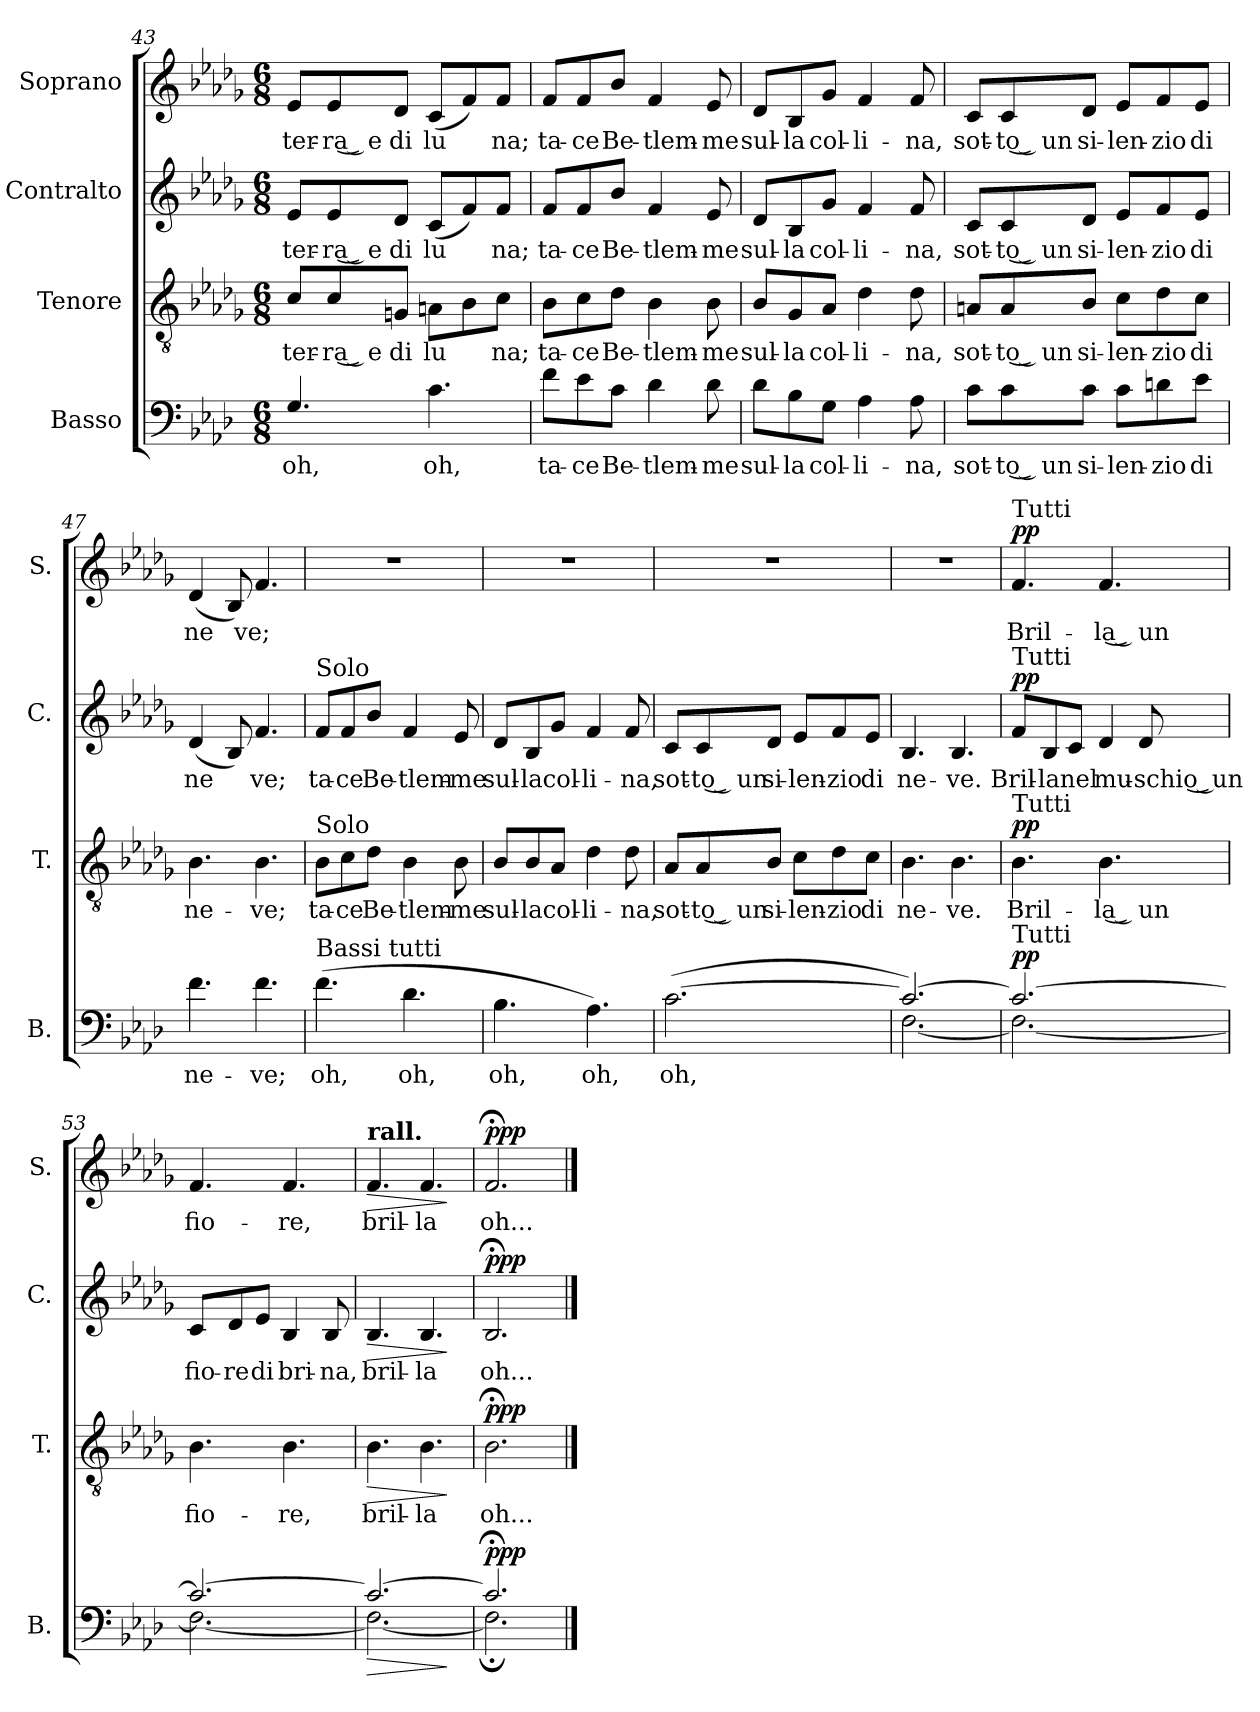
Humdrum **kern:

**kern	**text	**dynam	**kern	**text	**dynam	**kern	**text	**dynam	**kern	**text	**dynam
*part4	*part4	*part4	*part3	*part3	*part3	*part2	*part2	*part2	*part1	*part1	*part1
*staff4	*staff4	*staff4	*staff3	*staff3	*staff3	*staff2	*staff2	*staff2	*staff1	*staff1	*staff1
*I"Basso	*	*	*I"Tenore	*	*	*I"Contralto	*	*	*I"Soprano	*	*
*I'B.	*	*	*I'T.	*	*	*I'C.	*	*	*I'S.	*	*
*clefF4	*	*	*clefGv2	*	*	*clefG2	*	*	*clefG2	*	*
*ITrd4c7	*	*	*	*	*	*	*	*	*	*	*
*k[b-e-a-d-g-]	*	*	*k[b-e-a-d-g-]	*	*	*k[b-e-a-d-g-]	*	*	*k[b-e-a-d-g-]	*	*
*M6/8	*	*	*M6/8	*	*	*M6/8	*	*	*M6/8	*	*
=43	=43	=43	=43	=43	=43	=43	=43	=43	=43	=43	=43
!	!LO:LY:b	!	!	!LO:LY:b	!	!	!LO:LY:b	!	!	!LO:LY:b	!
4.C/	oh,	.	8c/L	ter-	.	8e-/L	ter-	.	8e-/L	ter-	.
!	!	!	!	!LO:LY:b	!	!	!LO:LY:b	!	!	!LO:LY:b	!
.	.	.	8c/	-ra͜ e	.	8e-/	-ra͜ e	.	8e-/	-ra͜ e	.
!	!	!	!	!LO:LY:b	!	!	!LO:LY:b	!	!	!LO:LY:b	!
.	.	.	8Gn/J	di	.	8d-/J	di	.	8d-/J	di	.
!	!LO:LY:b	!	!	!LO:LY:b	!	!	!LO:LY:b	!	!	!LO:LY:b	!
4.F\	oh,	.	8An\L	-lu	.	(<8c/L	-lu	.	(<8c/L	-lu	.
.	.	.	8B-\	.	.	8f/)	.	.	8f/)	.	.
!	!	!	!	!LO:LY:b	!	!	!LO:LY:b	!	!	!LO:LY:b	!
.	.	.	8c\J	na;	.	8f/J	na;	.	8f/J	na;	.
=44	=44	=44	=44	=44	=44	=44	=44	=44	=44	=44	=44
!	!LO:LY:b	!	!	!LO:LY:b	!	!	!LO:LY:b	!	!	!LO:LY:b	!
8B-\L	ta-	.	8B-\L	ta-	.	8f/L	ta-	.	8f/L	ta-	.
!	!LO:LY:b	!	!	!LO:LY:b	!	!	!LO:LY:b	!	!	!LO:LY:b	!
8A-\	-ce	.	8c\	-ce	.	8f/	-ce	.	8f/	-ce	.
!	!LO:LY:b	!	!	!LO:LY:b	!	!	!LO:LY:b	!	!	!LO:LY:b	!
8F\J	Be-	.	8d-\J	Be-	.	8b-/J	Be-	.	8b-/J	Be-	.
!	!LO:LY:b	!	!	!LO:LY:b	!	!	!LO:LY:b	!	!	!LO:LY:b	!
4G-\	-tlem-	.	4B-\	-tlem-	.	4f/	-tlem-	.	4f/	-tlem-	.
!	!LO:LY:b	!	!	!LO:LY:b	!	!	!LO:LY:b	!	!	!LO:LY:b	!
8G-\	-me	.	8B-\	-me	.	8e-/	-me	.	8e-/	-me	.
=45	=45	=45	=45	=45	=45	=45	=45	=45	=45	=45	=45
!	!LO:LY:b	!	!	!LO:LY:b	!	!	!LO:LY:b	!	!	!LO:LY:b	!
8G-\L	sul-	.	8B-/L	sul-	.	8d-/L	sul-	.	8d-/L	sul-	.
!	!LO:LY:b	!	!	!LO:LY:b	!	!	!LO:LY:b	!	!	!LO:LY:b	!
8E-\	-la	.	8G-/	-la	.	8B-/	la	.	8B-/	la	.
!	!LO:LY:b	!	!	!LO:LY:b	!	!	!LO:LY:b	!	!	!LO:LY:b	!
8C\J	col-	.	8A-/J	col-	.	8g-/J	col-	.	8g-/J	col-	.
!	!LO:LY:b	!	!	!LO:LY:b	!	!	!LO:LY:b	!	!	!LO:LY:b	!
4D-\	-li-	.	4d-\	-li-	.	4f/	-li-	.	4f/	-li-	.
!	!LO:LY:b	!	!	!LO:LY:b	!	!	!LO:LY:b	!	!	!LO:LY:b	!
8D-\	-na,	.	8d-\	-na,	.	8f/	-na,	.	8f/	-na,	.
!!LO:LB:g=z
=46	=46	=46	=46	=46	=46	=46	=46	=46	=46	=46	=46
!	!LO:LY:b	!	!	!LO:LY:b	!	!	!LO:LY:b	!	!	!LO:LY:b	!
8F\L	sot-	.	8An/L	sot-	.	8c/L	sot-	.	8c/L	sot-	.
!	!LO:LY:b	!	!	!LO:LY:b	!	!	!LO:LY:b	!	!	!LO:LY:b	!
8F\	-to͜ un	.	8A/	-to͜ un	.	8c/	-to͜ un	.	8c/	-to͜ un	.
!	!LO:LY:b	!	!	!LO:LY:b	!	!	!LO:LY:b	!	!	!LO:LY:b	!
8F\J	si-	.	8B-/J	si-	.	8d-/J	si-	.	8d-/J	si-	.
!	!LO:LY:b	!	!	!LO:LY:b	!	!	!LO:LY:b	!	!	!LO:LY:b	!
8F\L	-len-	.	8c\L	-len-	.	8e-/L	-len-	.	8e-/L	-len-	.
!	!LO:LY:b	!	!	!LO:LY:b	!	!	!LO:LY:b	!	!	!LO:LY:b	!
8Gn\	-zio	.	8d-\	-zio	.	8f/	-zio	.	8f/	-zio	.
!	!LO:LY:b	!	!	!LO:LY:b	!	!	!LO:LY:b	!	!	!LO:LY:b	!
8A-\J	di	.	8c\J	di	.	8e-/J	di	.	8e-/J	di	.
=47	=47	=47	=47	=47	=47	=47	=47	=47	=47	=47	=47
!	!LO:LY:b	!	!	!LO:LY:b	!	!	!LO:LY:b	!	!	!LO:LY:b	!
4.B-\	ne-	.	4.B-\	ne-	.	(<4d-/	-ne	.	(<4d-/	-ne	.
.	.	.	.	.	.	8B-/)	.	.	8B-/)	.	.
!	!LO:LY:b	!	!	!LO:LY:b	!	!	!LO:LY:b	!	!	!LO:LY:b	!
4.B-\	-ve;	.	4.B-\	-ve;	.	4.f/	ve;	.	4.f/	ve;	.
=48	=48	=48	=48	=48	=48	=48	=48	=48	=48	=48	=48
!	!	!	!	!	!	!LO:TX:a:t=Solo	!	!	!	!	!
!	!	!	!LO:TX:a:t=Solo	!	!	!	!	!	!	!	!
!LO:TX:a:t=Bassi tutti	!	!	!	!	!	!	!	!	!	!	!
!	!LO:LY:b	!	!	!LO:LY:b	!	!	!LO:LY:b	!	!	!	!
(>4.B-\	oh,	.	8B-\L	ta-	.	8f/L	ta-	.	2.r	.	.
!	!	!	!	!LO:LY:b	!	!	!LO:LY:b	!	!	!	!
.	.	.	8c\	-ce	.	8f/	-ce	.	.	.	.
!	!	!	!	!LO:LY:b	!	!	!LO:LY:b	!	!	!	!
.	.	.	8d-\J	Be-	.	8b-/J	Be-	.	.	.	.
!	!LO:LY:b	!	!	!LO:LY:b	!	!	!LO:LY:b	!	!	!	!
4.G-\	oh,	.	4B-\	-tlem-	.	4f/	-tlem-	.	.	.	.
!	!	!	!	!LO:LY:b	!	!	!LO:LY:b	!	!	!	!
.	.	.	8B-\	-me	.	8e-/	-me	.	.	.	.
=49	=49	=49	=49	=49	=49	=49	=49	=49	=49	=49	=49
!	!LO:LY:b	!	!	!LO:LY:b	!	!	!LO:LY:b	!	!	!	!
4.E-\	oh,	.	8B-/L	sul-	.	8d-/L	sul-	.	2.r	.	.
!	!	!	!	!LO:LY:b	!	!	!LO:LY:b	!	!	!	!
.	.	.	8B-/	-la	.	8B-/	-la	.	.	.	.
!	!	!	!	!LO:LY:b	!	!	!LO:LY:b	!	!	!	!
.	.	.	8A-/J	col-	.	8g-/J	col-	.	.	.	.
!	!LO:LY:b	!	!	!LO:LY:b	!	!	!LO:LY:b	!	!	!	!
4.D-\)	oh,	.	4d-\	-li-	.	4f/	-li-	.	.	.	.
!	!	!	!	!LO:LY:b	!	!	!LO:LY:b	!	!	!	!
.	.	.	8d-\	-na,	.	8f/	-na,	.	.	.	.
=50	=50	=50	=50	=50	=50	=50	=50	=50	=50	=50	=50
!	!LO:LY:b	!	!	!LO:LY:b	!	!	!LO:LY:b	!	!	!	!
(>[2.F\	oh,	.	8A-/L	sot-	.	8c/L	sot-	.	2.r	.	.
!	!	!	!	!LO:LY:b	!	!	!LO:LY:b	!	!	!	!
.	.	.	8A-/	-to͜ un	.	8c/	-to͜ un	.	.	.	.
!	!	!	!	!LO:LY:b	!	!	!LO:LY:b	!	!	!	!
.	.	.	8B-/J	si-	.	8d-/J	si-	.	.	.	.
!	!	!	!	!LO:LY:b	!	!	!LO:LY:b	!	!	!	!
.	.	.	8c\L	-len-	.	8e-/L	-len-	.	.	.	.
!	!	!	!	!LO:LY:b	!	!	!LO:LY:b	!	!	!	!
.	.	.	8d-\	-zio	.	8f/	-zio	.	.	.	.
!	!	!	!	!LO:LY:b	!	!	!LO:LY:b	!	!	!	!
.	.	.	8c\J	di	.	8e-/J	di	.	.	.	.
=51	=51	=51	=51	=51	=51	=51	=51	=51	=51	=51	=51
*^	*	*	*	*	*	*	*	*	*	*	*
!	!	!	!	!	!LO:LY:b	!	!	!LO:LY:b	!	!	!	!
2.F/_	[2.BB-\)	.	.	4.B-\	ne-	.	4.B-/	ne-	.	2.r	.	.
!	!	!	!	!	!LO:LY:b	!	!	!LO:LY:b	!	!	!	!
.	.	.	.	4.B-\	-ve.	.	4.B-/	-ve.	.	.	.	.
!!LO:PB:g=z
=52	=52	=52	=52	=52	=52	=52	=52	=52	=52	=52	=52	=52
!	!	!	!	!	!	!	!	!	!	!LO:TX:a:t=Tutti	!	!
!	!	!	!	!	!	!	!LO:TX:a:t=Tutti	!	!	!	!	!
!	!	!	!	!LO:TX:a:t=Tutti	!	!	!	!	!	!	!	!
!LO:TX:a:t=Tutti	!	!	!	!	!	!	!	!	!	!	!	!
!	!	!	!LO:DY:a	!	!LO:LY:b	!LO:DY:a	!	!LO:LY:b	!LO:DY:a	!	!LO:LY:b	!LO:DY:a
2.F/_	2.BB-\_	.	pp	4.B-\	Bril-	pp	8f/L	Bril-	pp	4.f/	Bril-	pp
!	!	!	!	!	!	!	!	!LO:LY:b	!	!	!	!
.	.	.	.	.	.	.	8B-/	-la	.	.	.	.
!	!	!	!	!	!	!	!	!LO:LY:b	!	!	!	!
.	.	.	.	.	.	.	8c/J	nel	.	.	.	.
!	!	!	!	!	!LO:LY:b	!	!	!LO:LY:b	!	!	!LO:LY:b	!
.	.	.	.	4.B-\	-la͜ un	.	4d-/	mu-	.	4.f/	-la͜ un	.
!	!	!	!	!	!	!	!	!LO:LY:b	!	!	!	!
.	.	.	.	.	.	.	8d-/	-schio͜ un	.	.	.	.
=53	=53	=53	=53	=53	=53	=53	=53	=53	=53	=53	=53	=53
!	!	!	!	!	!LO:LY:b	!	!	!LO:LY:b	!	!	!LO:LY:b	!
2.F/_	2.BB-\_	.	.	4.B-\	fio-	.	8c/L	fio-	.	4.f/	fio-	.
!	!	!	!	!	!	!	!	!LO:LY:b	!	!	!	!
.	.	.	.	.	.	.	8d-/	-re	.	.	.	.
!	!	!	!	!	!	!	!	!LO:LY:b	!	!	!	!
.	.	.	.	.	.	.	8e-/J	di	.	.	.	.
!	!	!	!	!	!LO:LY:b	!	!	!LO:LY:b	!	!	!LO:LY:b	!
.	.	.	.	4.B-\	-re,	.	4B-/	bri-	.	4.f/	-re,	.
!	!	!	!	!	!	!	!	!LO:LY:b	!	!	!	!
.	.	.	.	.	.	.	8B-/	-na,	.	.	.	.
=54	=54	=54	=54	=54	=54	=54	=54	=54	=54	=54	=54	=54
!	!	!	!	!	!	!	!	!	!	!LO:TX:a:B:t=rall.	!	!
!	!	!	!LO:HP:b	!	!LO:LY:b	!LO:HP:b	!	!LO:LY:b	!LO:HP:b	!	!LO:LY:b	!LO:HP:b
2.F/_	2.BB-\_	.	>	4.B-\	bril-	>	4.B-/	bril-	>	4.f/	bril-	>
!	!	!	!	!	!LO:LY:b	!	!	!LO:LY:b	!	!	!LO:LY:b	!
.	.	.	.	4.B-\	-la	.	4.B-/	-la	.	4.f/	-la	.
*v	*v	*	*	*	*	*	*	*	*	*	*	*
.	.	]	.	.	]	.	.	]	.	.	]
=55	=55	=55	=55	=55	=55	=55	=55	=55	=55	=55	=55
*^	*	*	*	*	*	*	*	*	*	*	*
!	!	!	!LO:DY:a	!	!LO:LY:b	!LO:DY:a	!	!LO:LY:b	!LO:DY:a	!	!LO:LY:b	!LO:DY:a
2.F;</]	2.BB-;\]	.	ppp	2.B-;<\	oh...	ppp	2.B-;</	oh...	ppp	2.f;</	oh...	ppp
*v	*v	*	*	*	*	*	*	*	*	*	*	*
==	==	==	==	==	==	==	==	==	==	==	==
*-	*-	*-	*-	*-	*-	*-	*-	*-	*-	*-	*-
